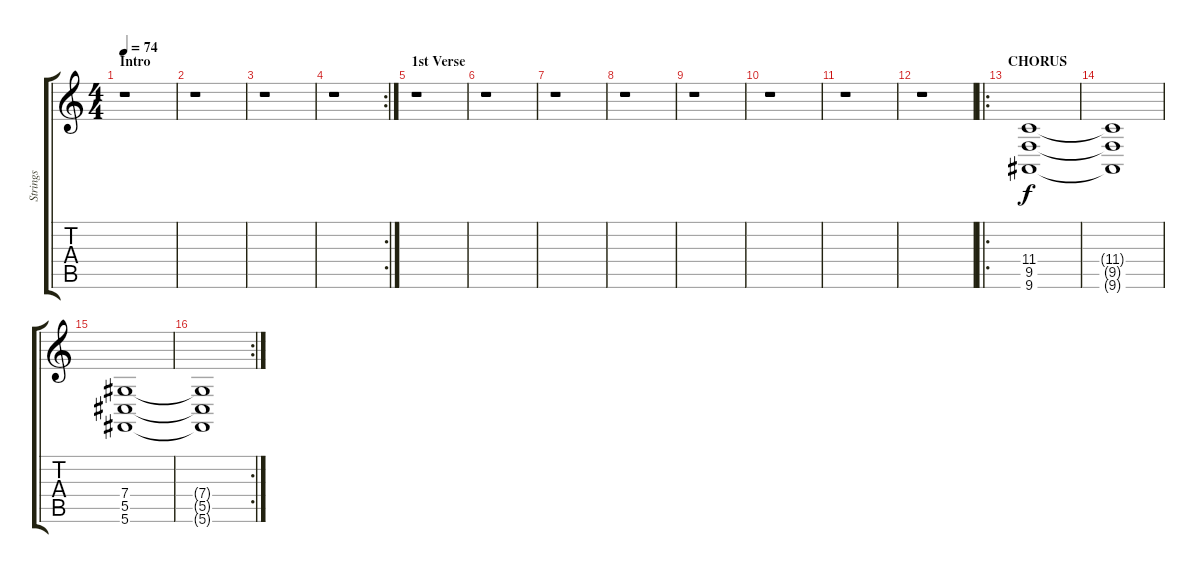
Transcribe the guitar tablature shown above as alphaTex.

\track ("Strings" "Strings") {instrument stringensemble1}
\staff {score tabs}
\tuning (Db4 Ab3 Gb3 Db3 Ab2 Db2) {hide}
\ts (4 4)
\section ("" "Intro")
\tempo 74
\clef g2
\ks c
r.1{dy f instrument stringensemble1} |
r.1 |
r.1 |
\rc 2
r.1 |
\section ("" "1st Verse")
r.1 |
r.1 |
r.1 |
r.1 |
r.1 |
r.1 |
r.1 |
r.1 |
\ro
\section ("" "CHORUS")
(11.4 9.5 9.6).1 |
(11.4{t} 9.5{t} 9.6{t}).1 |
(7.4 5.5 5.6).1 |
\rc 2
(7.4{t} 5.5{t} 5.6{t}).1
